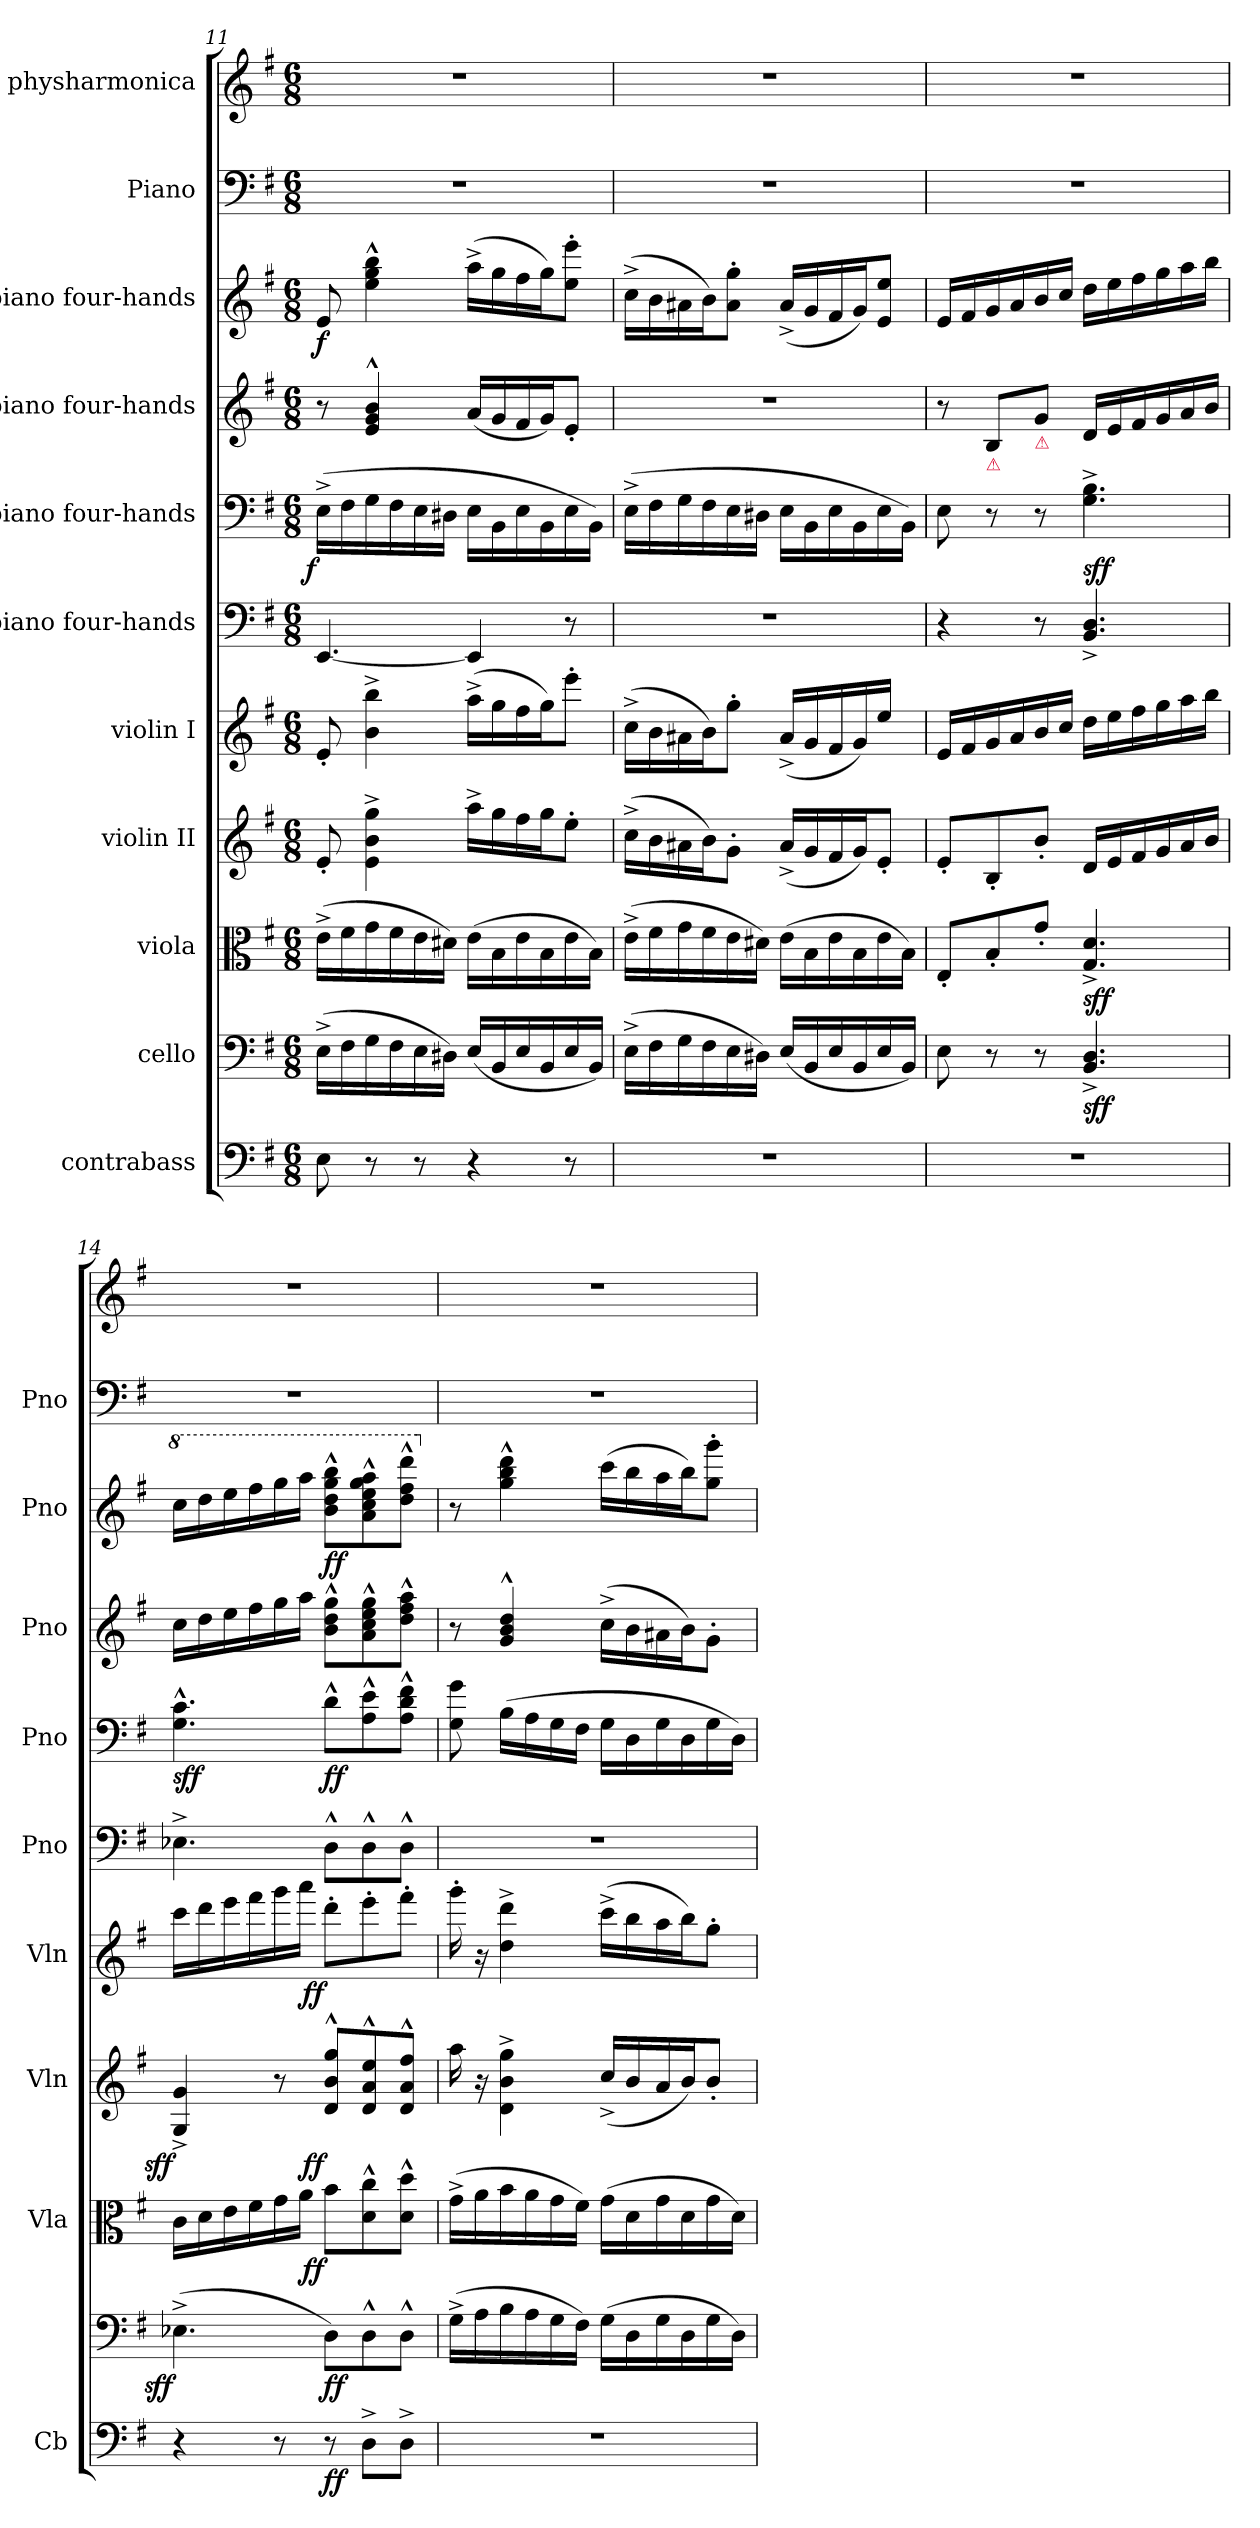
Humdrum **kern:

**kern	**dynam	**kern	**dynam	**kern	**dynam	**kern	**dynam	**kern	**dynam	**kern	**kern	**dynam	**kern	**kern	**dynam	**kern	**kern
*part11	*part11	*part10	*part10	*part9	*part9	*part8	*part8	*part7	*part7	*part6	*part5	*part5	*part4	*part3	*part3	*part2	*part1
*staff11	*staff11	*staff10	*staff10	*staff9	*staff9	*staff8	*staff8	*staff7	*staff7	*staff6	*staff5	*staff5	*staff4	*staff3	*staff3	*staff2	*staff1
*I"contrabass	*	*I"cello	*	*I"viola	*	*I"violin II	*	*I"violin I	*	*I"piano four-hands	*I"piano four-hands	*	*I"piano four-hands	*I"piano four-hands	*	*I"Piano	*I"physharmonica
*I'Cb	*	*	*	*I'Vla	*	*I'Vln	*	*I'Vln	*	*I'Pno	*I'Pno	*	*I'Pno	*I'Pno	*	*I'Pno	*
*clefF4	*	*clefF4	*	*clefC3	*	*clefG2	*	*clefG2	*	*clefF4	*clefF4	*	*clefG2	*clefG2	*	*clefF4	*clefG2
*k[f#]	*	*k[f#]	*	*k[f#]	*	*k[f#]	*	*k[f#]	*	*k[f#]	*k[f#]	*	*k[f#]	*k[f#]	*	*k[f#]	*k[f#]
*M6/8	*	*M6/8	*	*M6/8	*	*M6/8	*	*M6/8	*	*M6/8	*M6/8	*	*M6/8	*M6/8	*	*M6/8	*M6/8
=11	=11	=11	=11	=11	=11	=11	=11	=11	=11	=11	=11	=11	=11	=11	=11	=11	=11
!	!	!	!	!	!	!	!	!	!	!	!	!LO:DY:rj	!	!	!	!	!
8E\	.	(16E^\LL	.	(16e^\LL	.	8e'/	.	8e'/	.	[4.EE/	(16E^\LL	f	8r	8e/	f	2.r	2.r
.	.	16F#\	.	16f#\	.	.	.	.	.	.	16F#\	.	.	.	.	.	.
8r	.	16G\	.	16g\	.	4e^\ 4b^\ 4gg^\	.	4b^\ 4bb^\	.	.	16G\	.	4e^^>/ 4g^^>/ 4b^^>/	4ee^^>\ 4gg^^>\ 4bb^^>\	.	.	.
.	.	16F#\	.	16f#\	.	.	.	.	.	.	16F#\	.	.	.	.	.	.
8r	.	16E\	.	16e\	.	.	.	.	.	.	16E\	.	.	.	.	.	.
.	.	16D#X\JJ)	.	16d#X\JJ)	.	.	.	.	.	.	16D#X\JJ	.	.	.	.	.	.
4r	.	(16E/LL	.	(16e\LL	.	16aa^\LL	.	(16aa^\LL	.	4EE/]	16E\LL	.	(16a/LL	(16aa^\LL	.	.	.
.	.	16BB/	.	16B\	.	16gg\	.	16gg\	.	.	16BB\	.	16g/	16gg\	.	.	.
.	.	16E/	.	16e\	.	16ff#\	.	16ff#\	.	.	16E\	.	16f#/	16ff#\	.	.	.
.	.	16BB/	.	16B\	.	16gg\J	.	16gg\J)	.	.	16BB\	.	16g/J)	16gg\J)	.	.	.
8r	.	16E/	.	16e\	.	8ee'\J	.	8eee'\J	.	8r	16E\	.	8e'/J	8ee'\ 8eee'\J	.	.	.
.	.	16BB/JJ)	.	16B\JJ)	.	.	.	.	.	.	16BB\JJ)	.	.	.	.	.	.
=12	=12	=12	=12	=12	=12	=12	=12	=12	=12	=12	=12	=12	=12	=12	=12	=12	=12
2.r	.	(16E^\LL	.	(16e^\LL	.	(16cc^\LL	.	(16cc^\LL	.	2.r	(16E^\LL	.	2.r	(16cc^\LL	.	2.r	2.r
.	.	16F#\	.	16f#\	.	16b\	.	16b\	.	.	16F#\	.	.	16b\	.	.	.
.	.	16G\	.	16g\	.	16a#X\	.	16a#X\	.	.	16G\	.	.	16a#X\	.	.	.
.	.	16F#\	.	16f#\	.	16b\J)	.	16b\J)	.	.	16F#\	.	.	16b\J)	.	.	.
.	.	16E\	.	16e\	.	8g'\J	.	8gg'\J	.	.	16E\	.	.	8a#'\ 8gg'\J	.	.	.
.	.	16D#X\JJ)	.	16d#X\JJ)	.	.	.	.	.	.	16D#X\JJ	.	.	.	.	.	.
.	.	(16E/LL	.	(16e\LL	.	(16a#^/LL	.	(16a#^/LL	.	.	16E\LL	.	.	(16a#^/LL	.	.	.
.	.	16BB/	.	16B\	.	16g/	.	16g/	.	.	16BB\	.	.	16g/	.	.	.
.	.	16E/	.	16e\	.	16f#/	.	16f#/	.	.	16E\	.	.	16f#/	.	.	.
.	.	16BB/	.	16B\	.	16g/J)	.	16g/)	.	.	16BB\	.	.	16g/J)	.	.	.
!	!	!	!	!	!	!	!	!LO:N:vis=16	!	!	!	!	!	!	!	!	!
.	.	16E/	.	16e\	.	8e'/J	.	8ee/JJ	.	.	16E\	.	.	8e/ 8ee/J	.	.	.
.	.	16BB/JJ)	.	16B\JJ)	.	.	.	.	.	.	16BB\JJ)	.	.	.	.	.	.
=13	=13	=13	=13	=13	=13	=13	=13	=13	=13	=13	=13	=13	=13	=13	=13	=13	=13
2.r	.	8E\	.	8E'/L	.	8e'/L	.	16e/LL	.	4r	8E\	.	8r	16e/LL	.	2.r	2.r
.	.	.	.	.	.	.	.	16f#/	.	.	.	.	.	16f#/	.	.	.
!	!	!	!	!	!	!	!	!	!	!	!	!	!LO:TX:b:color=crimson:t=⚠	!	!	!	!
.	.	8r	.	8B'/	.	8B'/	.	16g/	.	.	8r	.	8B/L	16g/	.	.	.
.	.	.	.	.	.	.	.	16a/	.	.	.	.	.	16a/	.	.	.
!	!	!	!	!	!	!	!	!	!	!	!	!	!LO:TX:b:color=crimson:t=⚠	!	!	!	!
.	.	8r	.	8g'/J	.	8b'/J	.	16b/	.	8r	8r	.	8g/J	16b/	.	.	.
.	.	.	.	.	.	.	.	16cc/JJ	.	.	.	.	.	16cc/JJ	.	.	.
.	.	4.BB^/ 4.D^/	sff	4.G^/ 4.d^/	sff	16d/LL	.	16dd\LL	.	4.BB^/ 4.D^/	4.G^\ 4.B^\	sff	16d/LL	16dd\LL	.	.	.
.	.	.	.	.	.	16e/	.	16ee\	.	.	.	.	16e/	16ee\	.	.	.
.	.	.	.	.	.	16f#/	.	16ff#\	.	.	.	.	16f#/	16ff#\	.	.	.
.	.	.	.	.	.	16g/	.	16gg\	.	.	.	.	16g/	16gg\	.	.	.
.	.	.	.	.	.	16a/	.	16aa\	.	.	.	.	16a/	16aa\	.	.	.
.	.	.	.	.	.	16b/JJ	.	16bb\JJ	.	.	.	.	16b/JJ	16bb\JJ	.	.	.
=14	=14	=14	=14	=14	=14	=14	=14	=14	=14	=14	=14	=14	=14	=14	=14	=14	=14
*	*	*	*	*	*	*	*	*	*	*	*	*	*	*8va	*	*	*
!	!	!	!LO:DY:rj	!	!	!	!LO:DY:rj	!	!	!	!	!	!	!	!	!	!
4r	.	(4.E-X^\	sff	16c\LL	.	4G^/ 4g^/	sff	16ccc\LL	.	4.E-X^\	4.G^^>\ 4.c^^>\	sff	16cc\LL	16ccc\LL	.	2.r	2.r
.	.	.	.	16d\	.	.	.	16ddd\	.	.	.	.	16dd\	16ddd\	.	.	.
.	.	.	.	16e\	.	.	.	16eee\	.	.	.	.	16ee\	16eee\	.	.	.
.	.	.	.	16f#\	.	.	.	16fff#\	.	.	.	.	16ff#\	16fff#\	.	.	.
8r	.	.	.	16g\	.	8r	.	16ggg\	.	.	.	.	16gg\	16ggg\	.	.	.
.	.	.	.	16a\JJ	.	.	.	16aaa\JJ	.	.	.	.	16aa\JJ	16aaa\JJ	.	.	.
!	!	!	!	!	!LO:DY:rj	!	!LO:DY:rj	!	!LO:DY:rj	!	!	!	!	!	!	!	!
8r	ff	8D\L)	ff	8b\L	ff	8d^^>/ 8b^^>/ 8gg^^>/L	ff	8ddd'\L	ff	8D^^>\L	8d^^>\L	ff	8b^^>\ 8dd^^>\ 8gg^^>\L	8bb^^>\ 8ddd^^>\ 8ggg^^>\ 8bbb^^>\L	ff	.	.
8D^\L	.	8D^^>\	.	8d^^>\ 8cc^^>\	.	8d^^>/ 8a^^>/ 8ee^^>/	.	8eee'\	.	8D^^>\	8A^^>\ 8e^^>\	.	8a^^>\ 8cc^^>\ 8ee^^>\ 8gg^^>\	8aa^^>\ 8ccc^^>\ 8eee^^>\ 8ggg^^>\ 8aaa^^>\	.	.	.
8D^\J	.	8D^^>\J	.	8d^^>\ 8dd^^>\J	.	8d^^>/ 8a^^>/ 8ff#^^>/J	.	8fff#'\J	.	8D^^>\J	8A^^>\ 8d^^>\ 8f#^^>\J	.	8dd^^>\ 8ff#^^>\ 8aa^^>\J	8ddd^^>\ 8fff#^^>\ 8dddd^^>\J	.	.	.
=15	=15	=15	=15	=15	=15	=15	=15	=15	=15	=15	=15	=15	=15	=15	=15	=15	=15
*	*	*	*	*	*	*	*	*	*	*	*	*	*	*X8va	*	*	*
2.r	.	(16G^\LL	.	(16g^\LL	.	16aa\	.	16ggg'\	.	2.r	8G\ 8g\	.	8r	8r	.	2.r	2.r
.	.	16A\	.	16a\	.	16r	.	16r	.	.	.	.	.	.	.	.	.
.	.	16B\	.	16b\	.	4d^\ 4b^\ 4gg^\	.	4dd^\ 4ddd^\	.	.	(16B\LL	.	4g^^>/ 4b^^>/ 4dd^^>/	4gg^^\ 4bb^^\ 4ddd^^\	.	.	.
.	.	16A\	.	16a\	.	.	.	.	.	.	16A\	.	.	.	.	.	.
.	.	16G\	.	16g\	.	.	.	.	.	.	16G\	.	.	.	.	.	.
.	.	16F#\JJ)	.	16f#\JJ)	.	.	.	.	.	.	16F#\JJ	.	.	.	.	.	.
.	.	(16G\LL	.	(16g\LL	.	(16cc^>/LL	.	(16ccc^\LL	.	.	16G\LL	.	(16cc^\LL	(16ccc\LL	.	.	.
.	.	16D\	.	16d\	.	16b/	.	16bb\	.	.	16D\	.	16b\	16bb\	.	.	.
.	.	16G\	.	16g\	.	16a/	.	16aa\	.	.	16G\	.	16a#X\	16aa\	.	.	.
.	.	16D\	.	16d\	.	16b/J)	.	16bb\J)	.	.	16D\	.	16b\J)	16bb\J)	.	.	.
.	.	16G\	.	16g\	.	8b'/J	.	8gg'\J	.	.	16G\	.	8g'\J	8gg'\ 8ggg'\J	.	.	.
.	.	16D\JJ)	.	16d\JJ)	.	.	.	.	.	.	16D\JJ)	.	.	.	.	.	.
=	=	=	=	=	=	=	=	=	=	=	=	=	=	=	=	=	=
*-	*-	*-	*-	*-	*-	*-	*-	*-	*-	*-	*-	*-	*-	*-	*-	*-	*-
